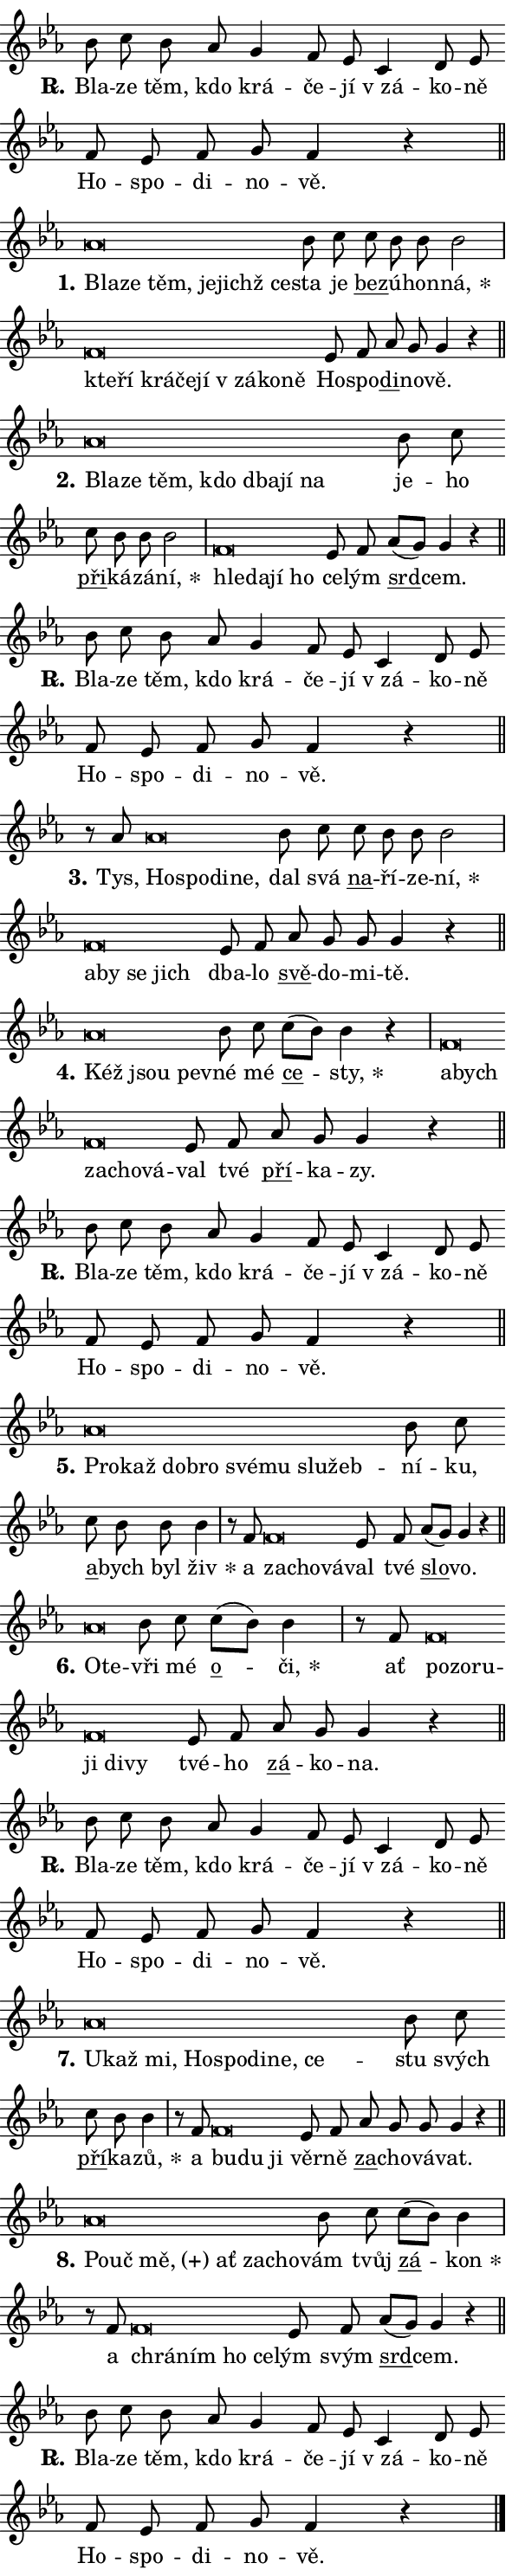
\version "2.24.0"
\header { tagline = "" }
\paper {
  indent = 0\cm
  top-margin = 0\cm
  right-margin = 0.13\cm % to fit lyric hyphens
  bottom-margin = 0\cm
  left-margin = 0\cm
  paper-width = 10\cm
  page-breaking = #ly:one-page-breaking
  system-system-spacing.basic-distance = #11
  score-system-spacing.basic-distance = #11
  ragged-last = ##f
}


%% Author: Thomas Morley
%% https://lists.gnu.org/archive/html/lilypond-user/2020-05/msg00002.html
#(define (line-position grob)
"Returns position of @var[grob} in current system:
   @code{'start}, if at first time-step
   @code{'end}, if at last time-step
   @code{'middle} otherwise
"
  (let* ((col (ly:item-get-column grob))
         (ln (ly:grob-object col 'left-neighbor))
         (rn (ly:grob-object col 'right-neighbor))
         (col-to-check-left (if (ly:grob? ln) ln col))
         (col-to-check-right (if (ly:grob? rn) rn col))
         (break-dir-left
           (and
             (ly:grob-property col-to-check-left 'non-musical #f)
             (ly:item-break-dir col-to-check-left)))
         (break-dir-right
           (and
             (ly:grob-property col-to-check-right 'non-musical #f)
             (ly:item-break-dir col-to-check-right))))
        (cond ((eqv? 1 break-dir-left) 'start)
              ((eqv? -1 break-dir-right) 'end)
              (else 'middle))))

#(define (tranparent-at-line-position vctor)
  (lambda (grob)
  "Relying on @code{line-position} select the relevant enry from @var{vctor}.
Used to determine transparency,"
    (case (line-position grob)
      ((end) (not (vector-ref vctor 0)))
      ((middle) (not (vector-ref vctor 1)))
      ((start) (not (vector-ref vctor 2))))))

noteHeadBreakVisibility =
#(define-music-function (break-visibility)(vector?)
"Makes @code{NoteHead}s transparent relying on @var{break-visibility}"
#{
  \override NoteHead.transparent =
    #(tranparent-at-line-position break-visibility)
#})

#(define delete-ledgers-for-transparent-note-heads
  (lambda (grob)
    "Reads whether a @code{NoteHead} is transparent.
If so this @code{NoteHead} is removed from @code{'note-heads} from
@var{grob}, which is supposed to be @code{LedgerLineSpanner}.
As a result ledgers are not printed for this @code{NoteHead}"
    (let* ((nhds-array (ly:grob-object grob 'note-heads))
           (nhds-list
             (if (ly:grob-array? nhds-array)
                 (ly:grob-array->list nhds-array)
                 '()))
           ;; Relies on the transparent-property being done before
           ;; Staff.LedgerLineSpanner.after-line-breaking is executed.
           ;; This is fragile ...
           (to-keep
             (remove
               (lambda (nhd)
                 (ly:grob-property nhd 'transparent #f))
               nhds-list)))
      ;; TODO find a better method to iterate over grob-arrays, similiar
      ;; to filter/remove etc for lists
      ;; For now rebuilt from scratch
      (set! (ly:grob-object grob 'note-heads)  '())
      (for-each
        (lambda (nhd)
          (ly:pointer-group-interface::add-grob grob 'note-heads nhd))
        to-keep))))

squashNotes = {
  \override NoteHead.X-extent = #'(-0.2 . 0.2)
  \override NoteHead.Y-extent = #'(-0.75 . 0)
  \override NoteHead.stencil =
    #(lambda (grob)
       (let ((pos (ly:grob-property grob 'staff-position)))
         (begin
           (if (< pos -7) (display "ERROR: Lower brevis then expected\n") (display ""))
           (if (<= pos -6) ly:text-interface::print ly:note-head::print))))
}
unSquashNotes = {
  \revert NoteHead.X-extent
  \revert NoteHead.Y-extent
  \revert NoteHead.stencil
}

hideNotes = \noteHeadBreakVisibility #begin-of-line-visible
unHideNotes = \noteHeadBreakVisibility #all-visible

% work-around for resetting accidentals
% https://lilypond.org/doc/v2.23/Documentation/notation/displaying-rhythms#unmetered-music
cadenzaMeasure = {
  \cadenzaOff
  \partial 1024 s1024
  \cadenzaOn
}

#(define-markup-command (accent layout props text) (markup?)
  "Underline accented syllable"
  (interpret-markup layout props
    #{\markup \override #'(offset . 4.3) \underline { #text }#}))

responsum = \markup \concat {
  "R" \hspace #-1.05 \path #0.1 #'((moveto 0 0.07) (lineto 0.9 0.8)) \hspace #0.05 "."
}

spaceSize = #0.6828661417322834 % exact space size for TeX Gyre Schola

\layout {
  \context {
    \Staff
    \remove "Time_signature_engraver"
    \override LedgerLineSpanner.after-line-breaking = #delete-ledgers-for-transparent-note-heads
  }
  \context {
    \Lyrics {
      \override LyricSpace.minimum-distance = \spaceSize
      \override LyricText.font-name = #"TeX Gyre Schola"
      \override LyricText.font-size = 1
      \override StanzaNumber.font-name = #"TeX Gyre Schola Bold"
      \override StanzaNumber.font-size = 1
    }
  }
  \context {
    \Score 
    \override NoteHead.text =
      #(lambda (grob) 
        (let ((pos (ly:grob-property grob 'staff-position)))
          #{\markup {
            \combine
              \halign #-0.55 \raise #(if (= pos -6) 0 0.5) \override #'(thickness . 2) \draw-line #'(3.2 . 0)
              \musicglyph "noteheads.sM1"
          }#}))
  }
}

% magnetic-lyrics.ily
%
%   written by
%     Jean Abou Samra <jean@abou-samra.fr>
%     Werner Lemberg <wl@gnu.org>
%
%   adapted by
%     Jiri Hon <jiri.hon@gmail.com>
%
% Version 2022-Apr-15

% https://www.mail-archive.com/lilypond-user@gnu.org/msg149350.html

#(define (Left_hyphen_pointer_engraver context)
   "Collect syllable-hyphen-syllable occurrences in lyrics and store
them in properties.  This engraver only looks to the left.  For
example, if the lyrics input is @code{foo -- bar}, it does the
following.

@itemize @bullet
@item
Set the @code{text} property of the @code{LyricHyphen} grob between
@q{foo} and @q{bar} to @code{foo}.

@item
Set the @code{left-hyphen} property of the @code{LyricText} grob with
text @q{foo} to the @code{LyricHyphen} grob between @q{foo} and
@q{bar}.
@end itemize

Use this auxiliary engraver in combination with the
@code{lyric-@/text::@/apply-@/magnetic-@/offset!} hook."
   (let ((hyphen #f)
         (text #f))
     (make-engraver
      (acknowledgers
       ((lyric-syllable-interface engraver grob source-engraver)
        (set! text grob)))
      (end-acknowledgers
       ((lyric-hyphen-interface engraver grob source-engraver)
        ;(when (not (grob::has-interface grob 'lyric-space-interface))
          (set! hyphen grob)));)
      ((stop-translation-timestep engraver)
       (when (and text hyphen)
         (ly:grob-set-object! text 'left-hyphen hyphen))
       (set! text #f)
       (set! hyphen #f)))))

#(define (lyric-text::apply-magnetic-offset! grob)
   "If the space between two syllables is less than the value in
property @code{LyricText@/.details@/.squash-threshold}, move the right
syllable to the left so that it gets concatenated with the left
syllable.

Use this function as a hook for
@code{LyricText@/.after-@/line-@/breaking} if the
@code{Left_@/hyphen_@/pointer_@/engraver} is active."
   (let ((hyphen (ly:grob-object grob 'left-hyphen #f)))
     (when hyphen
       (let ((left-text (ly:spanner-bound hyphen LEFT)))
         (when (grob::has-interface left-text 'lyric-syllable-interface)
           (let* ((common (ly:grob-common-refpoint grob left-text X))
                  (this-x-ext (ly:grob-extent grob common X))
                  (left-x-ext
                   (begin
                     ;; Trigger magnetism for left-text.
                     (ly:grob-property left-text 'after-line-breaking)
                     (ly:grob-extent left-text common X)))
                  ;; `delta` is the gap width between two syllables.
                  (delta (- (interval-start this-x-ext)
                            (interval-end left-x-ext)))
                  (details (ly:grob-property grob 'details))
                  (threshold (assoc-get 'squash-threshold details 0.2)))
             (when (< delta threshold)
               (let* (;; We have to manipulate the input text so that
                      ;; ligatures crossing syllable boundaries are not
                      ;; disabled.  For languages based on the Latin
                      ;; script this is essentially a beautification.
                      ;; However, for non-Western scripts it can be a
                      ;; necessity.
                      (lt (ly:grob-property left-text 'text))
                      (rt (ly:grob-property grob 'text))
                      (is-space (grob::has-interface hyphen 'lyric-space-interface))
                      (space (if is-space " " ""))
                      (extra-delta (if is-space spaceSize 0))
                      ;; Append new syllable.
                      (ltrt-space (if (and (string? lt) (string? rt))
                                (string-append lt space rt)
                                (make-concat-markup (list lt space rt))))
                      ;; Right-align `ltrt` to the right side.
                      (ltrt-space-markup (grob-interpret-markup
                               grob
                               (make-translate-markup
                                (cons (interval-length this-x-ext) 0)
                                (make-right-align-markup ltrt-space)))))
                 (begin
                   ;; Don't print `left-text`.
                   (ly:grob-set-property! left-text 'stencil #f)
                   ;; Set text and stencil (which holds all collected
                   ;; syllables so far) and shift it to the left.
                   (ly:grob-set-property! grob 'text ltrt-space)
                   (ly:grob-set-property! grob 'stencil ltrt-space-markup)
                   (ly:grob-translate-axis! grob (- (- delta extra-delta)) X))))))))))


#(define (lyric-hyphen::displace-bounds-first grob)
   ;; Make very sure this callback isn't triggered too early.
   (let ((left (ly:spanner-bound grob LEFT))
         (right (ly:spanner-bound grob RIGHT)))
     (ly:grob-property left 'after-line-breaking)
     (ly:grob-property right 'after-line-breaking)
     (ly:lyric-hyphen::print grob)))

squashThreshold = #0.4

\layout {
  \context {
    \Lyrics
    \consists #Left_hyphen_pointer_engraver
    \override LyricText.after-line-breaking =
      #lyric-text::apply-magnetic-offset!
    \override LyricHyphen.stencil = #lyric-hyphen::displace-bounds-first
    \override LyricText.details.squash-threshold = \squashThreshold
    \override LyricHyphen.minimum-distance = 0
    \override LyricHyphen.minimum-length = \squashThreshold
  }
}

squashText = \override LyricText.details.squash-threshold = 9999
unSquashText = \override LyricText.details.squash-threshold = \squashThreshold

leftText = \override LyricText.self-alignment-X = #LEFT
unLeftText = \revert LyricText.self-alignment-X

starOffset = #(lambda (grob) 
                (let ((x_offset (ly:self-alignment-interface::aligned-on-x-parent grob)))
                  (if (= x_offset 0) 0 (+ x_offset 1.2))))

star = #(define-music-function (syllable)(string?)
"Append star separator at the end of a syllable"
#{
  \once \override LyricText.X-offset = #starOffset
  \lyricmode { \markup {
    #syllable
    \override #'((font-name . "TeX Gyre Schola Bold")) \hspace #0.2 \lower #0.65 \larger "*"
  } }
#})

starAccent = #(define-music-function (syllable)(string?)
"Append star separator at the end of a syllable and make accent"
#{
  \once \override LyricText.X-offset = #starOffset
  \lyricmode { \markup {
    \accent #syllable
    \override #'((font-name . "TeX Gyre Schola Bold")) \hspace #0.2 \lower #0.65 \larger "*"
  } }
#})

breath = #(define-music-function (syllable)(string?)
"Append breathing indicator at the end of a syllable"
#{
  \lyricmode { \markup { #syllable "+" } }
#})

optionalBreath = #(define-music-function (syllable)(string?)
"Append optional breathing indicator at the end of a syllable"
#{
  \lyricmode { \markup { #syllable "(+)" } }
#})


\score {
    <<
        \new Voice = "melody" { \cadenzaOn \key es \major \relative { bes'8 c bes as g4 f8 es \bar "" c4 d8 es \bar "" f es f g f4 r \cadenzaMeasure \bar "||" \break } }
        \new Lyrics \lyricsto "melody" { \lyricmode { \set stanza = \responsum
Bla -- ze těm, kdo krá -- če -- jí "v zá" -- ko -- ně Ho -- spo -- di -- no -- vě. } }
    >>
    \layout {}
}

\score {
    <<
        \new Voice = "melody" { \cadenzaOn \key es \major \relative { \squashNotes as'\breve*1/16 \hideNotes \breve*1/16 \bar "" \breve*1/16 \bar "" \breve*1/16 \bar "" \breve*1/16 \breve*1/16 \bar "" \unHideNotes \unSquashNotes bes8 c \bar "" c bes bes bes2 \cadenzaMeasure \bar "|" \squashNotes f\breve*1/16 \hideNotes \breve*1/16 \bar "" \breve*1/16 \bar "" \breve*1/16 \bar "" \breve*1/16 \bar "" \breve*1/16 \bar "" \breve*1/16 \breve*1/16 \bar "" \unHideNotes \unSquashNotes es8 f \bar "" as g g4 r \cadenzaMeasure \bar "||" \break } }
        \new Lyrics \lyricsto "melody" { \lyricmode { \set stanza = "1."
\leftText Bla -- \squashText ze těm, je -- jichž ce -- \unLeftText \unSquashText sta je \markup \accent bez -- ú -- hon -- \star ná, \leftText kte -- \squashText ří krá -- če -- jí "v zá" -- ko -- ně \unLeftText \unSquashText Ho -- spo -- \markup \accent di -- no -- vě. } }
    >>
    \layout {}
}

\score {
    <<
        \new Voice = "melody" { \cadenzaOn \key es \major \relative { \squashNotes as'\breve*1/16 \hideNotes \breve*1/16 \bar "" \breve*1/16 \bar "" \breve*1/16 \bar "" \breve*1/16 \bar "" \breve*1/16 \breve*1/16 \bar "" \unHideNotes \unSquashNotes bes8 c \bar "" c bes bes bes2 \cadenzaMeasure \bar "|" \squashNotes f\breve*1/16 \hideNotes \breve*1/16 \bar "" \breve*1/16 \breve*1/16 \bar "" \unHideNotes \unSquashNotes es8 f \bar "" as[( g)] g4 r \cadenzaMeasure \bar "||" \break } }
        \new Lyrics \lyricsto "melody" { \lyricmode { \set stanza = "2."
\leftText Bla -- \squashText ze těm, kdo dba -- jí na \unLeftText \unSquashText je -- ho \markup \accent při -- ká -- zá -- \star ní, \leftText hle -- \squashText da -- jí ho \unLeftText \unSquashText ce -- lým \markup \accent srd -- cem. } }
    >>
    \layout {}
}

\score {
    <<
        \new Voice = "melody" { \cadenzaOn \key es \major \relative { bes'8 c bes as g4 f8 es \bar "" c4 d8 es \bar "" f es f g f4 r \cadenzaMeasure \bar "||" \break } }
        \new Lyrics \lyricsto "melody" { \lyricmode { \set stanza = \responsum
Bla -- ze těm, kdo krá -- če -- jí "v zá" -- ko -- ně Ho -- spo -- di -- no -- vě. } }
    >>
    \layout {}
}

\score {
    <<
        \new Voice = "melody" { \cadenzaOn \key es \major \relative { r8 as'8 \squashNotes as\breve*1/16 \hideNotes \breve*1/16 \bar "" \breve*1/16 \breve*1/16 \bar "" \unHideNotes \unSquashNotes bes8 c \bar "" c bes bes bes2 \cadenzaMeasure \bar "|" \squashNotes f\breve*1/16 \hideNotes \breve*1/16 \bar "" \breve*1/16 \breve*1/16 \bar "" \unHideNotes \unSquashNotes es8 f \bar "" as g g g4 r \cadenzaMeasure \bar "||" \break } }
        \new Lyrics \lyricsto "melody" { \lyricmode { \set stanza = "3."
Tys, \leftText Ho -- \squashText spo -- di -- ne, \unLeftText \unSquashText dal svá \markup \accent na -- ří -- ze -- \star ní, \leftText a -- \squashText by se jich \unLeftText \unSquashText dba -- lo \markup \accent svě -- do -- mi -- tě. } }
    >>
    \layout {}
}

\score {
    <<
        \new Voice = "melody" { \cadenzaOn \key es \major \relative { \squashNotes as'\breve*1/16 \hideNotes \breve*1/16 \breve*1/16 \bar "" \unHideNotes \unSquashNotes bes8 c \bar "" c[( bes)] bes4 r \cadenzaMeasure \bar "|" \squashNotes f\breve*1/16 \hideNotes \breve*1/16 \bar "" \breve*1/16 \bar "" \breve*1/16 \breve*1/16 \bar "" \unHideNotes \unSquashNotes es8 f \bar "" as g g4 r \cadenzaMeasure \bar "||" \break } }
        \new Lyrics \lyricsto "melody" { \lyricmode { \set stanza = "4."
\leftText Kéž \squashText jsou pev -- \unLeftText \unSquashText né mé \markup \accent ce -- \star sty, \leftText a -- \squashText bych za -- cho -- vá -- \unLeftText \unSquashText val tvé \markup \accent pří -- ka -- zy. } }
    >>
    \layout {}
}

\score {
    <<
        \new Voice = "melody" { \cadenzaOn \key es \major \relative { bes'8 c bes as g4 f8 es \bar "" c4 d8 es \bar "" f es f g f4 r \cadenzaMeasure \bar "||" \break } }
        \new Lyrics \lyricsto "melody" { \lyricmode { \set stanza = \responsum
Bla -- ze těm, kdo krá -- če -- jí "v zá" -- ko -- ně Ho -- spo -- di -- no -- vě. } }
    >>
    \layout {}
}

\score {
    <<
        \new Voice = "melody" { \cadenzaOn \key es \major \relative { \squashNotes as'\breve*1/16 \hideNotes \breve*1/16 \bar "" \breve*1/16 \bar "" \breve*1/16 \bar "" \breve*1/16 \bar "" \breve*1/16 \bar "" \breve*1/16 \breve*1/16 \bar "" \unHideNotes \unSquashNotes bes8 c \bar "" c bes bes bes4 \cadenzaMeasure \bar "|" r8 f8 \squashNotes f\breve*1/16 \hideNotes \breve*1/16 \breve*1/16 \bar "" \unHideNotes \unSquashNotes es8 f \bar "" as[( g)] g4 r \cadenzaMeasure \bar "||" \break } }
        \new Lyrics \lyricsto "melody" { \lyricmode { \set stanza = "5."
\leftText Pro -- \squashText kaž dob -- ro své -- mu slu -- žeb -- \unLeftText \unSquashText ní -- ku, \markup \accent a -- bych byl \star živ a \leftText za -- \squashText cho -- vá -- \unLeftText \unSquashText val tvé \markup \accent slo -- vo. } }
    >>
    \layout {}
}

\score {
    <<
        \new Voice = "melody" { \cadenzaOn \key es \major \relative { \squashNotes as'\breve*1/16 \hideNotes \breve*1/16 \bar "" \unHideNotes \unSquashNotes bes8 c \bar "" c[( bes)] bes4 \cadenzaMeasure \bar "|" r8 f8 \squashNotes f\breve*1/16 \hideNotes \breve*1/16 \bar "" \breve*1/16 \bar "" \breve*1/16 \bar "" \breve*1/16 \breve*1/16 \bar "" \unHideNotes \unSquashNotes es8 f \bar "" as g g4 r \cadenzaMeasure \bar "||" \break } }
        \new Lyrics \lyricsto "melody" { \lyricmode { \set stanza = "6."
\leftText O -- \squashText te -- \unLeftText \unSquashText vři mé \markup \accent o -- \star či, ať \leftText po -- \squashText zo -- ru -- ji di -- vy \unLeftText \unSquashText tvé -- ho \markup \accent zá -- ko -- na. } }
    >>
    \layout {}
}

\score {
    <<
        \new Voice = "melody" { \cadenzaOn \key es \major \relative { bes'8 c bes as g4 f8 es \bar "" c4 d8 es \bar "" f es f g f4 r \cadenzaMeasure \bar "||" \break } }
        \new Lyrics \lyricsto "melody" { \lyricmode { \set stanza = \responsum
Bla -- ze těm, kdo krá -- če -- jí "v zá" -- ko -- ně Ho -- spo -- di -- no -- vě. } }
    >>
    \layout {}
}

\score {
    <<
        \new Voice = "melody" { \cadenzaOn \key es \major \relative { \squashNotes as'\breve*1/16 \hideNotes \breve*1/16 \bar "" \breve*1/16 \bar "" \breve*1/16 \bar "" \breve*1/16 \bar "" \breve*1/16 \bar "" \breve*1/16 \breve*1/16 \bar "" \unHideNotes \unSquashNotes bes8 c \bar "" c bes bes4 \cadenzaMeasure \bar "|" r8 f8 \squashNotes f\breve*1/16 \hideNotes \breve*1/16 \breve*1/16 \bar "" \unHideNotes \unSquashNotes es8 f \bar "" as g g g4 r \cadenzaMeasure \bar "||" \break } }
        \new Lyrics \lyricsto "melody" { \lyricmode { \set stanza = "7."
\leftText U -- \squashText kaž mi, Ho -- spo -- di -- ne, ce -- \unLeftText \unSquashText stu svých \markup \accent pří -- ka -- \star zů, a \leftText bu -- \squashText du ji \unLeftText \unSquashText věr -- ně \markup \accent za -- cho -- vá -- vat. } }
    >>
    \layout {}
}

\score {
    <<
        \new Voice = "melody" { \cadenzaOn \key es \major \relative { \squashNotes as'\breve*1/16 \hideNotes \breve*1/16 \bar "" \breve*1/16 \bar "" \breve*1/16 \bar "" \breve*1/16 \breve*1/16 \bar "" \unHideNotes \unSquashNotes bes8 c \bar "" c[( bes)] bes4 \cadenzaMeasure \bar "|" r8 f8 \squashNotes f\breve*1/16 \hideNotes \breve*1/16 \bar "" \breve*1/16 \breve*1/16 \bar "" \unHideNotes \unSquashNotes es8 f \bar "" as[( g)] g4 r \cadenzaMeasure \bar "||" \break } }
        \new Lyrics \lyricsto "melody" { \lyricmode { \set stanza = "8."
\leftText Po -- \squashText uč \optionalBreath mě, ať za -- cho -- \unLeftText \unSquashText vám tvůj \markup \accent zá -- \star kon a \leftText chrá -- \squashText ním ho ce -- \unLeftText \unSquashText lým svým \markup \accent srd -- cem. } }
    >>
    \layout {}
}

\score {
    <<
        \new Voice = "melody" { \cadenzaOn \key es \major \relative { bes'8 c bes as g4 f8 es \bar "" c4 d8 es \bar "" f es f g f4 r \cadenzaMeasure \bar "||" \break } \bar "|." }
        \new Lyrics \lyricsto "melody" { \lyricmode { \set stanza = \responsum
Bla -- ze těm, kdo krá -- če -- jí "v zá" -- ko -- ně Ho -- spo -- di -- no -- vě. } }
    >>
    \layout {}
}
